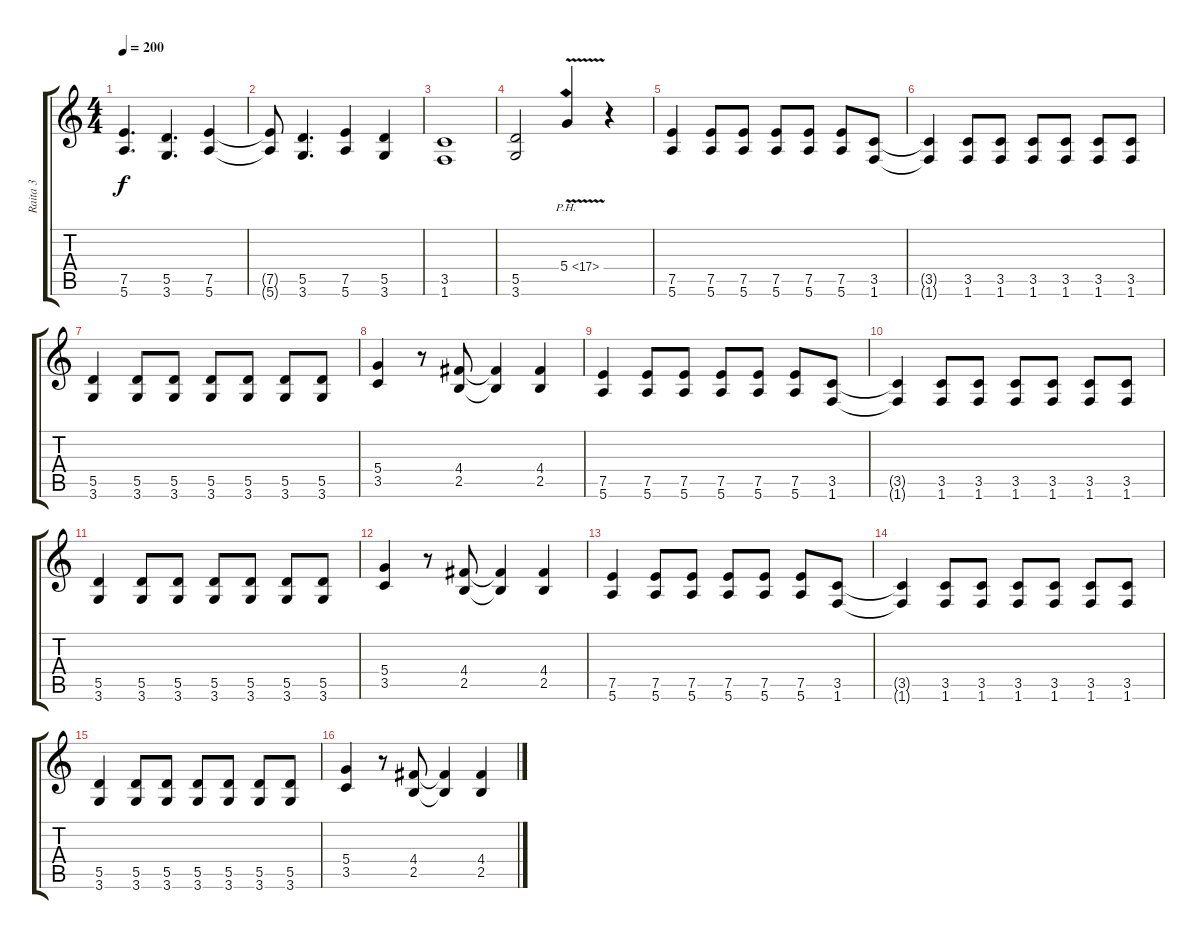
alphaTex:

\track ("Raita 3" "Raita 3") {instrument distortionguitar}
\staff {score tabs}
\tuning (E4 B3 G3 D3 A2 E2) {hide}
\ts (4 4)
\tempo 200
\clef g2
\ks c
(7.5 5.6).4{d dy f} (5.5 3.6).4{d} (7.5 5.6).4 |
(7.5{t} 5.6{t}).8 (5.5 3.6).4{d} (7.5 5.6).4 (5.5 3.6).4 |
(3.5 1.6).1 |
(5.5 3.6).2 5.4{ph 12 v}.4 r.4 |
(7.5 5.6).4 (7.5 5.6).8 (7.5 5.6).8 (7.5 5.6).8 (7.5 5.6).8 (7.5 5.6).8 (3.5 1.6).8 |
(3.5{t} 1.6{t}).4 (3.5 1.6).8 (3.5 1.6).8 (3.5 1.6).8 (3.5 1.6).8 (3.5 1.6).8 (3.5 1.6).8 |
(5.5 3.6).4 (5.5 3.6).8 (5.5 3.6).8 (5.5 3.6).8 (5.5 3.6).8 (5.5 3.6).8 (5.5 3.6).8 |
(5.4 3.5).4 r.8 (4.4 2.5).8 (4.4{t} 2.5{t}).4 (4.4 2.5).4 |
(7.5 5.6).4 (7.5 5.6).8 (7.5 5.6).8 (7.5 5.6).8 (7.5 5.6).8 (7.5 5.6).8 (3.5 1.6).8 |
(3.5{t} 1.6{t}).4 (3.5 1.6).8 (3.5 1.6).8 (3.5 1.6).8 (3.5 1.6).8 (3.5 1.6).8 (3.5 1.6).8 |
(5.5 3.6).4 (5.5 3.6).8 (5.5 3.6).8 (5.5 3.6).8 (5.5 3.6).8 (5.5 3.6).8 (5.5 3.6).8 |
(5.4 3.5).4 r.8 (4.4 2.5).8 (4.4{t} 2.5{t}).4 (4.4 2.5).4 |
(7.5 5.6).4 (7.5 5.6).8 (7.5 5.6).8 (7.5 5.6).8 (7.5 5.6).8 (7.5 5.6).8 (3.5 1.6).8 |
(3.5{t} 1.6{t}).4 (3.5 1.6).8 (3.5 1.6).8 (3.5 1.6).8 (3.5 1.6).8 (3.5 1.6).8 (3.5 1.6).8 |
(5.5 3.6).4 (5.5 3.6).8 (5.5 3.6).8 (5.5 3.6).8 (5.5 3.6).8 (5.5 3.6).8 (5.5 3.6).8 |
(5.4 3.5).4 r.8 (4.4 2.5).8 (4.4{t} 2.5{t}).4 (4.4 2.5).4
